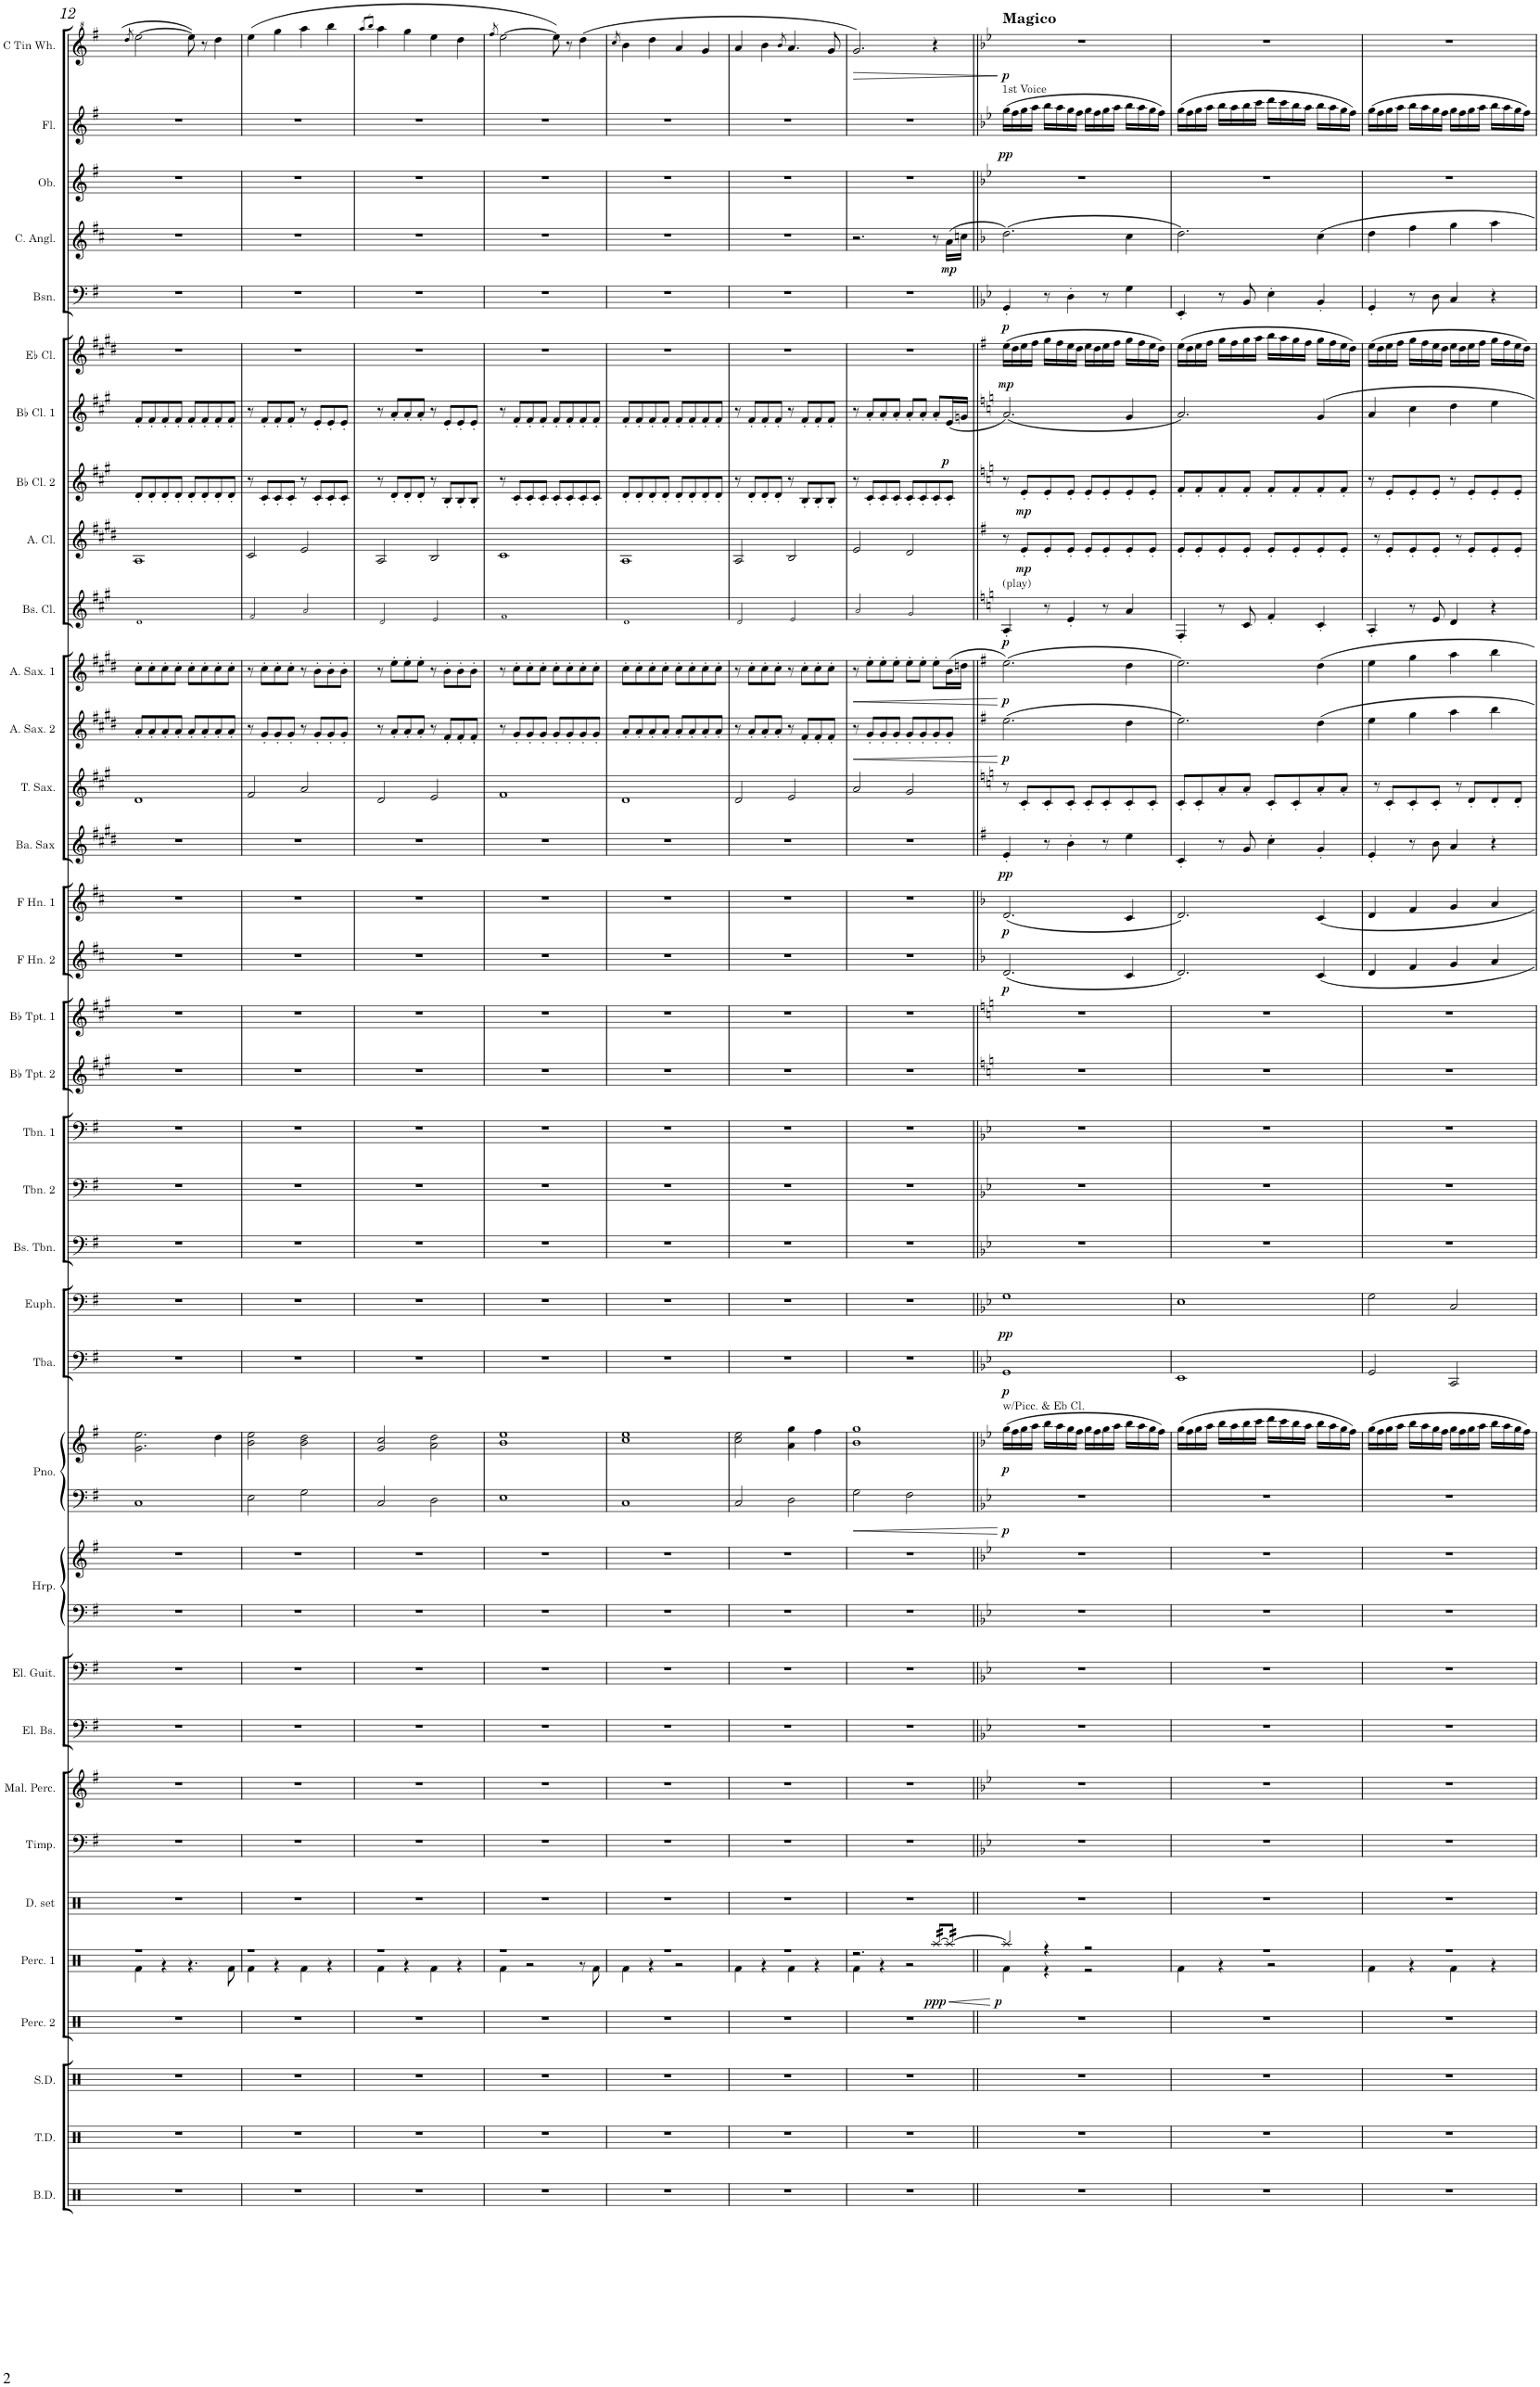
**kern	**kern	**kern	**kern	**kern	**dynam	**kern	**kern	**kern	**kern	**kern	**kern	**kern	**kern	**kern	**dynam	**kern	**dynam	**kern	**dynam	**kern	**kern	**kern	**kern	**kern	**kern	**dynam	**kern	**dynam	**kern	**dynam	**kern	**kern	**dynam	**kern	**dynam	**kern	**dynam	**kern	**dynam	**kern	**dynam	**kern	**dynam	**kern	**dynam	**kern	**dynam	**kern	**dynam	**kern	**kern	**dynam	**kern	**dynam
*part35	*part34	*part33	*part32	*part31	*part31	*part30	*part29	*part28	*part27	*part26	*part25	*part25	*part24	*part24	*part24	*part23	*part23	*part22	*part22	*part21	*part20	*part19	*part18	*part17	*part16	*part16	*part15	*part15	*part14	*part14	*part13	*part12	*part12	*part11	*part11	*part10	*part10	*part9	*part9	*part8	*part8	*part7	*part7	*part6	*part6	*part5	*part5	*part4	*part4	*part3	*part2	*part2	*part1	*part1
*staff37	*staff36	*staff35	*staff34	*staff33	*staff33	*staff32	*staff31	*staff30	*staff29	*staff28	*staff27	*staff26	*staff25	*staff24	*staff24/25	*staff23	*staff23	*staff22	*staff22	*staff21	*staff20	*staff19	*staff18	*staff17	*staff16	*staff16	*staff15	*staff15	*staff14	*staff14	*staff13	*staff12	*staff12	*staff11	*staff11	*staff10	*staff10	*staff9	*staff9	*staff8	*staff8	*staff7	*staff7	*staff6	*staff6	*staff5	*staff5	*staff4	*staff4	*staff3	*staff2	*staff2	*staff1	*staff1
*I"Bass drum	*I"Tenor drum	*I"Snare drum	*I"Percussion 2	*I"Percussion 1	*	*I"Drumset	*I"Timpani	*I"Mallet Percussion	*I"Elektric Bass	*I"Electric Guitar (Distortion)	*I"Harp	*	*I"Piano	*	*	*I"Tuba	*	*I"Euphonium	*	*I"Bass Trombone	*I"Trombone 2	*I"Trombone 1	*I"Trumpet in Bb 2	*I"Trumpet in Bb 1	*I"Horn in F 2	*	*I"Horn in F 1	*	*I"Baritone Saxophone	*	*I"Tenor Saxophone	*I"Alto Saxophone 2	*	*I"Alto Saxophone 1	*	*I"Bass Clarinet	*	*I"Alto Clarinet	*	*I"Clarinet in Bb 2	*	*I"Clarinet in Bb 1	*	*I"Clarinet in Eb	*	*I"Bassoon	*	*I"Cor Anglais	*	*I"Oboe	*I"Flute	*	*I"Piccolo	*
*I'B.D.	*I'T.D.	*I'S.D.	*I'Perc. 2	*I'Perc. 1	*	*I'D. set	*I'Timp.	*I'Mal. Perc.	*I'El. Bs.	*I'El. Guit.	*I'Hrp.	*	*I'Pno.	*	*	*I'Tba.	*	*I'Euph.	*	*I'Bs. Tbn.	*I'Tbn. 2	*I'Tbn. 1	*	*	*	*	*	*	*I'Ba. Sax	*	*I'T. Sax.	*I'A. Sax. 2	*	*I'A. Sax. 1	*	*I'Bs. Cl.	*	*I'A. Cl.	*	*	*	*	*	*	*	*I'Bsn.	*	*I'C. Angl.	*	*I'Ob.	*I'Fl.	*	*I'Picc.	*
!!LO:PB:g=z
*clefX	*clefX	*clefX	*clefX	*clefX	*	*clefX	*clefF4	*clefG2	*clefF4	*clefF4	*clefF4	*clefG2	*clefF4	*clefG2	*	*clefF4	*	*clefF4	*	*clefF4	*clefF4	*clefF4	*clefG2	*clefG2	*clefG2	*	*clefG2	*	*clefG2	*	*clefG2	*clefG2	*	*clefG2	*	*clefG2	*	*clefG2	*	*clefG2	*	*clefG2	*	*clefG2	*	*clefF4	*	*clefG2	*	*clefG2	*clefG2	*	*clefG^2	*
*	*	*	*	*	*	*	*	*Trd-14c-24	*Trd7c12	*	*	*	*	*	*	*	*	*	*	*	*	*	*Trd1c2	*Trd1c2	*Trd4c7	*	*Trd4c7	*	*Trd12c21	*	*Trd8c14	*Trd5c9	*	*Trd5c9	*	*Trd1c2	*	*Trd1c2	*	*Trd1c2	*	*Trd1c2	*	*Trd1c2	*	*	*	*Trd4c7	*	*	*	*	*Trd-7c-12	*
*k[]	*k[]	*k[]	*k[]	*k[]	*	*k[]	*k[f#]	*k[f#]	*k[f#]	*k[f#]	*k[f#]	*k[f#]	*k[f#]	*k[f#]	*	*k[f#]	*	*k[f#]	*	*k[f#]	*k[f#]	*k[f#]	*k[f#c#g#]	*k[f#c#g#]	*k[f#c#]	*	*k[f#c#]	*	*k[f#c#g#d#]	*	*k[f#c#g#]	*k[f#c#g#d#]	*	*k[f#c#g#d#]	*	*k[f#c#g#]	*	*k[f#c#g#d#]	*	*k[f#c#g#]	*	*k[f#c#g#]	*	*k[f#c#g#d#]	*	*k[f#]	*	*k[f#c#]	*	*k[f#]	*k[f#]	*	*k[f#]	*
*M4/4	*M4/4	*M4/4	*M4/4	*M4/4	*	*M4/4	*M4/4	*M4/4	*M4/4	*M4/4	*M4/4	*M4/4	*M4/4	*M4/4	*	*M4/4	*	*M4/4	*	*M4/4	*M4/4	*M4/4	*M4/4	*M4/4	*M4/4	*	*M4/4	*	*M4/4	*	*M4/4	*M4/4	*	*M4/4	*	*M4/4	*	*M4/4	*	*M4/4	*	*M4/4	*	*M4/4	*	*M4/4	*	*M4/4	*	*M4/4	*M4/4	*	*M4/4	*
=12	=12	=12	=12	=12	=12	=12	=12	=12	=12	=12	=12	=12	=12	=12	=12	=12	=12	=12	=12	=12	=12	=12	=12	=12	=12	=12	=12	=12	=12	=12	=12	=12	=12	=12	=12	=12	=12	=12	=12	=12	=12	=12	=12	=12	=12	=12	=12	=12	=12	=12	=12	=12	=12	=12
.	.	.	.	.	.	.	.	.	.	.	.	.	.	.	.	.	.	.	.	.	.	.	.	.	.	.	.	.	.	.	.	.	.	.	.	.	.	.	.	.	.	.	.	.	.	.	.	.	.	.	.	.	8qddd/	.
*	*	*	*	*^	*	*	*	*	*	*	*	*	*	*	*	*	*	*	*	*	*	*	*	*	*	*	*	*	*	*	*	*	*	*	*	*	*	*	*	*	*	*	*	*	*	*	*	*	*	*	*	*	*	*
1r	1r	1r	1r	1r	4Rf\	.	1r	1r	1r	1r	1r	1r	1r	1C	2.g\ 2.ee\	.	1r	.	1r	.	1r	1r	1r	1r	1r	1r	.	1r	.	1r	.	1d	8a'/L	.	8cc#'\L	.	1d	.	1A	.	8d'/L	.	8f#'/L	.	1r	.	1r	.	1r	.	1r	1r	.	[2eee\	.
.	.	.	.	.	.	.	.	.	.	.	.	.	.	.	.	.	.	.	.	.	.	.	.	.	.	.	.	.	.	.	.	.	8a'/	.	8cc#'\	.	.	.	.	.	8d'/	.	8f#'/	.	.	.	.	.	.	.	.	.	.	.	.
.	.	.	.	.	4r	.	.	.	.	.	.	.	.	.	.	.	.	.	.	.	.	.	.	.	.	.	.	.	.	.	.	.	8a'/	.	8cc#'\	.	.	.	.	.	8d'/	.	8f#'/	.	.	.	.	.	.	.	.	.	.	.	.
.	.	.	.	.	.	.	.	.	.	.	.	.	.	.	.	.	.	.	.	.	.	.	.	.	.	.	.	.	.	.	.	.	8a'/J	.	8cc#'\J	.	.	.	.	.	8d'/J	.	8f#'/J	.	.	.	.	.	.	.	.	.	.	.	.
.	.	.	.	.	4.r	.	.	.	.	.	.	.	.	.	.	.	.	.	.	.	.	.	.	.	.	.	.	.	.	.	.	.	8a'/L	.	8cc#'\L	.	.	.	.	.	8d'/L	.	8f#'/L	.	.	.	.	.	.	.	.	.	.	8eee\]	.
.	.	.	.	.	.	.	.	.	.	.	.	.	.	.	.	.	.	.	.	.	.	.	.	.	.	.	.	.	.	.	.	.	8a'/	.	8cc#'\	.	.	.	.	.	8d'/	.	8f#'/	.	.	.	.	.	.	.	.	.	.	8r	.
.	.	.	.	.	.	.	.	.	.	.	.	.	.	.	4dd\	.	.	.	.	.	.	.	.	.	.	.	.	.	.	.	.	.	8a'/	.	8cc#'\	.	.	.	.	.	8d'/	.	8f#'/	.	.	.	.	.	.	.	.	.	.	4ddd\	.
.	.	.	.	.	8Rf\	.	.	.	.	.	.	.	.	.	.	.	.	.	.	.	.	.	.	.	.	.	.	.	.	.	.	.	8a'/J	.	8cc#'\J	.	.	.	.	.	8d'/J	.	8f#'/J	.	.	.	.	.	.	.	.	.	.	.	.
=13	=13	=13	=13	=13	=13	=13	=13	=13	=13	=13	=13	=13	=13	=13	=13	=13	=13	=13	=13	=13	=13	=13	=13	=13	=13	=13	=13	=13	=13	=13	=13	=13	=13	=13	=13	=13	=13	=13	=13	=13	=13	=13	=13	=13	=13	=13	=13	=13	=13	=13	=13	=13	=13	=13	=13
1r	1r	1r	1r	1r	4Rf\	.	1r	1r	1r	1r	1r	1r	1r	2E\	2b\ 2ee\	.	1r	.	1r	.	1r	1r	1r	1r	1r	1r	.	1r	.	1r	.	2f#/	8r	.	8r	.	2f#/	.	2c#/	.	8r	.	8r	.	1r	.	1r	.	1r	.	1r	1r	.	(4eee\	.
.	.	.	.	.	.	.	.	.	.	.	.	.	.	.	.	.	.	.	.	.	.	.	.	.	.	.	.	.	.	.	.	.	8g#'/L	.	8cc#'\L	.	.	.	.	.	8c#'/L	.	8f#'/L	.	.	.	.	.	.	.	.	.	.	.	.
.	.	.	.	.	4r	.	.	.	.	.	.	.	.	.	.	.	.	.	.	.	.	.	.	.	.	.	.	.	.	.	.	.	8g#'/	.	8cc#'\	.	.	.	.	.	8c#'/	.	8f#'/	.	.	.	.	.	.	.	.	.	.	4ggg\	.
.	.	.	.	.	.	.	.	.	.	.	.	.	.	.	.	.	.	.	.	.	.	.	.	.	.	.	.	.	.	.	.	.	8g#'/J	.	8cc#'\J	.	.	.	.	.	8c#'/J	.	8f#'/J	.	.	.	.	.	.	.	.	.	.	.	.
.	.	.	.	.	4Rf\	.	.	.	.	.	.	.	.	2G\	2b\ 2dd\	.	.	.	.	.	.	.	.	.	.	.	.	.	.	.	.	2a/	8r	.	8r	.	2a/	.	2e/	.	8r	.	8r	.	.	.	.	.	.	.	.	.	.	4aaa\	.
.	.	.	.	.	.	.	.	.	.	.	.	.	.	.	.	.	.	.	.	.	.	.	.	.	.	.	.	.	.	.	.	.	8g#'/L	.	8b'\L	.	.	.	.	.	8c#'/L	.	8e'/L	.	.	.	.	.	.	.	.	.	.	.	.
.	.	.	.	.	4r	.	.	.	.	.	.	.	.	.	.	.	.	.	.	.	.	.	.	.	.	.	.	.	.	.	.	.	8g#'/	.	8b'\	.	.	.	.	.	8c#'/	.	8e'/	.	.	.	.	.	.	.	.	.	.	4bbb\	.
.	.	.	.	.	.	.	.	.	.	.	.	.	.	.	.	.	.	.	.	.	.	.	.	.	.	.	.	.	.	.	.	.	8g#'/J	.	8b'\J	.	.	.	.	.	8c#'/J	.	8e'/J	.	.	.	.	.	.	.	.	.	.	.	.
=14	=14	=14	=14	=14	=14	=14	=14	=14	=14	=14	=14	=14	=14	=14	=14	=14	=14	=14	=14	=14	=14	=14	=14	=14	=14	=14	=14	=14	=14	=14	=14	=14	=14	=14	=14	=14	=14	=14	=14	=14	=14	=14	=14	=14	=14	=14	=14	=14	=14	=14	=14	=14	=14	=14	=14
.	.	.	.	.	.	.	.	.	.	.	.	.	.	.	.	.	.	.	.	.	.	.	.	.	.	.	.	.	.	.	.	.	.	.	.	.	.	.	.	.	.	.	.	.	.	.	.	.	.	.	.	.	.	8qaaa/L	.
.	.	.	.	.	.	.	.	.	.	.	.	.	.	.	.	.	.	.	.	.	.	.	.	.	.	.	.	.	.	.	.	.	.	.	.	.	.	.	.	.	.	.	.	.	.	.	.	.	.	.	.	.	.	8qbbb/J	.
1r	1r	1r	1r	1r	4Rf\	.	1r	1r	1r	1r	1r	1r	1r	2C/	2g/ 2cc/	.	1r	.	1r	.	1r	1r	1r	1r	1r	1r	.	1r	.	1r	.	2d/	8r	.	8r	.	2d/	.	2A/	.	8r	.	8r	.	1r	.	1r	.	1r	.	1r	1r	.	4aaa\	.
.	.	.	.	.	.	.	.	.	.	.	.	.	.	.	.	.	.	.	.	.	.	.	.	.	.	.	.	.	.	.	.	.	8a'/L	.	8ee'\L	.	.	.	.	.	8d'/L	.	8a'/L	.	.	.	.	.	.	.	.	.	.	.	.
.	.	.	.	.	4r	.	.	.	.	.	.	.	.	.	.	.	.	.	.	.	.	.	.	.	.	.	.	.	.	.	.	.	8a'/	.	8ee'\	.	.	.	.	.	8d'/	.	8a'/	.	.	.	.	.	.	.	.	.	.	4ggg\	.
.	.	.	.	.	.	.	.	.	.	.	.	.	.	.	.	.	.	.	.	.	.	.	.	.	.	.	.	.	.	.	.	.	8a'/J	.	8ee'\J	.	.	.	.	.	8d'/J	.	8a'/J	.	.	.	.	.	.	.	.	.	.	.	.
.	.	.	.	.	4Rf\	.	.	.	.	.	.	.	.	2D\	2a\ 2dd\	.	.	.	.	.	.	.	.	.	.	.	.	.	.	.	.	2e/	8r	.	8r	.	2e/	.	2B/	.	8r	.	8r	.	.	.	.	.	.	.	.	.	.	4eee\	.
.	.	.	.	.	.	.	.	.	.	.	.	.	.	.	.	.	.	.	.	.	.	.	.	.	.	.	.	.	.	.	.	.	8f#'/L	.	8b'\L	.	.	.	.	.	8B'/L	.	8e'/L	.	.	.	.	.	.	.	.	.	.	.	.
.	.	.	.	.	4r	.	.	.	.	.	.	.	.	.	.	.	.	.	.	.	.	.	.	.	.	.	.	.	.	.	.	.	8f#'/	.	8b'\	.	.	.	.	.	8B'/	.	8e'/	.	.	.	.	.	.	.	.	.	.	4ddd\	.
.	.	.	.	.	.	.	.	.	.	.	.	.	.	.	.	.	.	.	.	.	.	.	.	.	.	.	.	.	.	.	.	.	8f#'/J	.	8b'\J	.	.	.	.	.	8B'/J	.	8e'/J	.	.	.	.	.	.	.	.	.	.	.	.
=15	=15	=15	=15	=15	=15	=15	=15	=15	=15	=15	=15	=15	=15	=15	=15	=15	=15	=15	=15	=15	=15	=15	=15	=15	=15	=15	=15	=15	=15	=15	=15	=15	=15	=15	=15	=15	=15	=15	=15	=15	=15	=15	=15	=15	=15	=15	=15	=15	=15	=15	=15	=15	=15	=15	=15
.	.	.	.	.	.	.	.	.	.	.	.	.	.	.	.	.	.	.	.	.	.	.	.	.	.	.	.	.	.	.	.	.	.	.	.	.	.	.	.	.	.	.	.	.	.	.	.	.	.	.	.	.	.	8qfff#/	.
1r	1r	1r	1r	1r	4Rf\	.	1r	1r	1r	1r	1r	1r	1r	1E	1b 1ee	.	1r	.	1r	.	1r	1r	1r	1r	1r	1r	.	1r	.	1r	.	1f#	8r	.	8r	.	1f#	.	1c#	.	8r	.	8r	.	1r	.	1r	.	1r	.	1r	1r	.	[2eee\	.
.	.	.	.	.	.	.	.	.	.	.	.	.	.	.	.	.	.	.	.	.	.	.	.	.	.	.	.	.	.	.	.	.	8g#'/L	.	8cc#'\L	.	.	.	.	.	8c#'/L	.	8f#'/L	.	.	.	.	.	.	.	.	.	.	.	.
.	.	.	.	.	2r	.	.	.	.	.	.	.	.	.	.	.	.	.	.	.	.	.	.	.	.	.	.	.	.	.	.	.	8g#'/	.	8cc#'\	.	.	.	.	.	8c#'/	.	8f#'/	.	.	.	.	.	.	.	.	.	.	.	.
.	.	.	.	.	.	.	.	.	.	.	.	.	.	.	.	.	.	.	.	.	.	.	.	.	.	.	.	.	.	.	.	.	8g#'/J	.	8cc#'\J	.	.	.	.	.	8c#'/J	.	8f#'/J	.	.	.	.	.	.	.	.	.	.	.	.
.	.	.	.	.	.	.	.	.	.	.	.	.	.	.	.	.	.	.	.	.	.	.	.	.	.	.	.	.	.	.	.	.	8g#'/L	.	8cc#'\L	.	.	.	.	.	8c#'/L	.	8f#'/L	.	.	.	.	.	.	.	.	.	.	8eee\])	.
.	.	.	.	.	.	.	.	.	.	.	.	.	.	.	.	.	.	.	.	.	.	.	.	.	.	.	.	.	.	.	.	.	8g#'/	.	8cc#'\	.	.	.	.	.	8c#'/	.	8f#'/	.	.	.	.	.	.	.	.	.	.	8r	.
.	.	.	.	.	8r	.	.	.	.	.	.	.	.	.	.	.	.	.	.	.	.	.	.	.	.	.	.	.	.	.	.	.	8g#'/	.	8cc#'\	.	.	.	.	.	8c#'/	.	8f#'/	.	.	.	.	.	.	.	.	.	.	(4ddd\	.
.	.	.	.	.	8Rf\	.	.	.	.	.	.	.	.	.	.	.	.	.	.	.	.	.	.	.	.	.	.	.	.	.	.	.	8g#'/J	.	8cc#'\J	.	.	.	.	.	8c#'/J	.	8f#'/J	.	.	.	.	.	.	.	.	.	.	.	.
=16	=16	=16	=16	=16	=16	=16	=16	=16	=16	=16	=16	=16	=16	=16	=16	=16	=16	=16	=16	=16	=16	=16	=16	=16	=16	=16	=16	=16	=16	=16	=16	=16	=16	=16	=16	=16	=16	=16	=16	=16	=16	=16	=16	=16	=16	=16	=16	=16	=16	=16	=16	=16	=16	=16	=16
.	.	.	.	.	.	.	.	.	.	.	.	.	.	.	.	.	.	.	.	.	.	.	.	.	.	.	.	.	.	.	.	.	.	.	.	.	.	.	.	.	.	.	.	.	.	.	.	.	.	.	.	.	.	8qccc/	.
1r	1r	1r	1r	1r	4Rf\	.	1r	1r	1r	1r	1r	1r	1r	1C	1cc 1ee	.	1r	.	1r	.	1r	1r	1r	1r	1r	1r	.	1r	.	1r	.	1d	8a'/L	.	8cc#'\L	.	1d	.	1A	.	8d'/L	.	8f#'/L	.	1r	.	1r	.	1r	.	1r	1r	.	4bb\	.
.	.	.	.	.	.	.	.	.	.	.	.	.	.	.	.	.	.	.	.	.	.	.	.	.	.	.	.	.	.	.	.	.	8a'/	.	8cc#'\	.	.	.	.	.	8d'/	.	8f#'/	.	.	.	.	.	.	.	.	.	.	.	.
.	.	.	.	.	4r	.	.	.	.	.	.	.	.	.	.	.	.	.	.	.	.	.	.	.	.	.	.	.	.	.	.	.	8a'/	.	8cc#'\	.	.	.	.	.	8d'/	.	8f#'/	.	.	.	.	.	.	.	.	.	.	4ddd\	.
.	.	.	.	.	.	.	.	.	.	.	.	.	.	.	.	.	.	.	.	.	.	.	.	.	.	.	.	.	.	.	.	.	8a'/J	.	8cc#'\J	.	.	.	.	.	8d'/J	.	8f#'/J	.	.	.	.	.	.	.	.	.	.	.	.
.	.	.	.	.	2r	.	.	.	.	.	.	.	.	.	.	.	.	.	.	.	.	.	.	.	.	.	.	.	.	.	.	.	8a'/L	.	8cc#'\L	.	.	.	.	.	8d'/L	.	8f#'/L	.	.	.	.	.	.	.	.	.	.	4aa/	.
.	.	.	.	.	.	.	.	.	.	.	.	.	.	.	.	.	.	.	.	.	.	.	.	.	.	.	.	.	.	.	.	.	8a'/	.	8cc#'\	.	.	.	.	.	8d'/	.	8f#'/	.	.	.	.	.	.	.	.	.	.	.	.
.	.	.	.	.	.	.	.	.	.	.	.	.	.	.	.	.	.	.	.	.	.	.	.	.	.	.	.	.	.	.	.	.	8a'/	.	8cc#'\	.	.	.	.	.	8d'/	.	8f#'/	.	.	.	.	.	.	.	.	.	.	4gg/	.
.	.	.	.	.	.	.	.	.	.	.	.	.	.	.	.	.	.	.	.	.	.	.	.	.	.	.	.	.	.	.	.	.	8a'/J	.	8cc#'\J	.	.	.	.	.	8d'/J	.	8f#'/J	.	.	.	.	.	.	.	.	.	.	.	.
=17	=17	=17	=17	=17	=17	=17	=17	=17	=17	=17	=17	=17	=17	=17	=17	=17	=17	=17	=17	=17	=17	=17	=17	=17	=17	=17	=17	=17	=17	=17	=17	=17	=17	=17	=17	=17	=17	=17	=17	=17	=17	=17	=17	=17	=17	=17	=17	=17	=17	=17	=17	=17	=17	=17	=17
1r	1r	1r	1r	1r	4Rf\	.	1r	1r	1r	1r	1r	1r	1r	2C/	2cc\ 2ee\	.	1r	.	1r	.	1r	1r	1r	1r	1r	1r	.	1r	.	1r	.	2d/	8r	.	8r	.	2d/	.	2A/	.	8r	.	8r	.	1r	.	1r	.	1r	.	1r	1r	.	4aa/	.
.	.	.	.	.	.	.	.	.	.	.	.	.	.	.	.	.	.	.	.	.	.	.	.	.	.	.	.	.	.	.	.	.	8a'/L	.	8cc#'\L	.	.	.	.	.	8d'/L	.	8f#'/L	.	.	.	.	.	.	.	.	.	.	.	.
.	.	.	.	.	4r	.	.	.	.	.	.	.	.	.	.	.	.	.	.	.	.	.	.	.	.	.	.	.	.	.	.	.	8a'/	.	8cc#'\	.	.	.	.	.	8d'/	.	8f#'/	.	.	.	.	.	.	.	.	.	.	4bb\	.
.	.	.	.	.	.	.	.	.	.	.	.	.	.	.	.	.	.	.	.	.	.	.	.	.	.	.	.	.	.	.	.	.	8a'/J	.	8cc#'\J	.	.	.	.	.	8d'/J	.	8f#'/J	.	.	.	.	.	.	.	.	.	.	.	.
.	.	.	.	.	.	.	.	.	.	.	.	.	.	.	.	.	.	.	.	.	.	.	.	.	.	.	.	.	.	.	.	.	.	.	.	.	.	.	.	.	.	.	.	.	.	.	.	.	.	.	.	.	.	8qbb/	.
.	.	.	.	.	4Rf\	.	.	.	.	.	.	.	.	2D\	4a\ 4gg\	.	.	.	.	.	.	.	.	.	.	.	.	.	.	.	.	2e/	8r	.	8r	.	2e/	.	2B/	.	8r	.	8r	.	.	.	.	.	.	.	.	.	.	4.aa/	.
.	.	.	.	.	.	.	.	.	.	.	.	.	.	.	.	.	.	.	.	.	.	.	.	.	.	.	.	.	.	.	.	.	8f#'/L	.	8cc#'\L	.	.	.	.	.	8B'/L	.	8f#'/L	.	.	.	.	.	.	.	.	.	.	.	.
.	.	.	.	.	4r	.	.	.	.	.	.	.	.	.	4ff#\	.	.	.	.	.	.	.	.	.	.	.	.	.	.	.	.	.	8f#'/	.	8cc#'\	.	.	.	.	.	8B'/	.	8f#'/	.	.	.	.	.	.	.	.	.	.	.	.
.	.	.	.	.	.	.	.	.	.	.	.	.	.	.	.	.	.	.	.	.	.	.	.	.	.	.	.	.	.	.	.	.	8f#'/J	.	8cc#'\J	.	.	.	.	.	8B'/J	.	8f#'/J	.	.	.	.	.	.	.	.	.	.	8gg/	.
=18	=18	=18	=18	=18	=18	=18	=18	=18	=18	=18	=18	=18	=18	=18	=18	=18	=18	=18	=18	=18	=18	=18	=18	=18	=18	=18	=18	=18	=18	=18	=18	=18	=18	=18	=18	=18	=18	=18	=18	=18	=18	=18	=18	=18	=18	=18	=18	=18	=18	=18	=18	=18	=18	=18	=18
!	!	!	!	!	!	!	!	!	!	!	!	!	!	!	!	!	!	!	!	!	!	!	!	!	!	!	!	!	!	!	!	!	!	!LO:HP:b	!	!LO:HP:b	!	!	!	!	!	!	!	!	!	!	!	!	!	!	!	!	!	!	!LO:HP:b
1r	1r	1r	1r	2.r	4Rf\	.	1r	1r	1r	1r	1r	1r	1r	2G\	1b 1gg	.	1r	.	1r	.	1r	1r	1r	1r	1r	1r	.	1r	.	1r	.	2a/	8r	<	8r	<	2a/	.	2e/	.	8r	.	8r	.	1r	.	1r	.	2.r	.	1r	1r	.	2.gg/)	>
.	.	.	.	.	.	.	.	.	.	.	.	.	.	.	.	.	.	.	.	.	.	.	.	.	.	.	.	.	.	.	.	.	8g#'/L	.	8ee'\L	.	.	.	.	.	8c#'/L	.	8a'/L	.	.	.	.	.	.	.	.	.	.	.	.
.	.	.	.	.	4r	.	.	.	.	.	.	.	.	.	.	.	.	.	.	.	.	.	.	.	.	.	.	.	.	.	.	.	8g#'/	.	8ee'\	.	.	.	.	.	8c#'/	.	8a'/	.	.	.	.	.	.	.	.	.	.	.	.
.	.	.	.	.	.	.	.	.	.	.	.	.	.	.	.	.	.	.	.	.	.	.	.	.	.	.	.	.	.	.	.	.	8g#'/J	.	8ee'\J	.	.	.	.	.	8c#'/J	.	8a'/J	.	.	.	.	.	.	.	.	.	.	.	.
.	.	.	.	.	2r	.	.	.	.	.	.	.	.	2F#\	.	.	.	.	.	.	.	.	.	.	.	.	.	.	.	.	.	2g#/	8g#'/L	.	8ee'\L	.	2g#/	.	2d#/	.	8c#'/L	.	8a'/L	.	.	.	.	.	.	.	.	.	.	.	.
.	.	.	.	.	.	.	.	.	.	.	.	.	.	.	.	.	.	.	.	.	.	.	.	.	.	.	.	.	.	.	.	.	8g#'/	.	8ee'\J	.	.	.	.	.	8c#'/	.	8a'/J	.	.	.	.	.	.	.	.	.	.	.	.
!	!	!	!	!	!	!LO:HP:b	!	!	!	!	!	!	!	!	!	!	!	!	!	!	!	!	!	!	!	!	!	!	!	!	!	!	!	!	!	!	!	!	!	!	!	!	!	!	!	!	!	!	!	!	!	!	!	!	!
!	!	!	!	!	!	!LO:DY:n=1:b	!	!	!	!	!	!	!	!	!	!	!	!	!	!	!	!	!	!	!	!	!	!	!	!	!	!	!	!	!	!	!	!	!	!	!	!	!	!	!	!	!	!	!	!	!	!	!	!	!
*	*	*	*	*tremolo	*	*	*	*	*	*	*	*	*	*	*	*	*	*	*	*	*	*	*	*	*	*	*	*	*	*	*	*	*	*	*	*	*	*	*	*	*	*	*	*	*	*	*	*	*	*	*	*	*	*	*
.	.	.	.	[32Raa/LLL	.	< ppp	.	.	.	.	.	.	.	.	.	.	.	.	.	.	.	.	.	.	.	.	.	.	.	.	.	.	8g#'/	.	8ee'\L	.	.	.	.	.	8c#'/	.	8a'/L	.	.	.	.	.	8r	.	.	.	.	4r	.
.	.	.	.	32Raa/	.	.	.	.	.	.	.	.	.	.	.	.	.	.	.	.	.	.	.	.	.	.	.	.	.	.	.	.	.	.	.	.	.	.	.	.	.	.	.	.	.	.	.	.	.	.	.	.	.	.	.
.	.	.	.	32Raa/	.	.	.	.	.	.	.	.	.	.	.	.	.	.	.	.	.	.	.	.	.	.	.	.	.	.	.	.	.	.	.	.	.	.	.	.	.	.	.	.	.	.	.	.	.	.	.	.	.	.	.
.	.	.	.	32Raa/	.	.	.	.	.	.	.	.	.	.	.	.	.	.	.	.	.	.	.	.	.	.	.	.	.	.	.	.	.	.	.	.	.	.	.	.	.	.	.	.	.	.	.	.	.	.	.	.	.	.	.
!	!	!	!	!	!	!	!	!	!	!	!	!	!	!	!	!	!	!	!	!	!	!	!	!	!	!	!	!	!	!	!	!	!	!	!	!	!	!	!	!	!	!	!	!LO:DY:b	!	!	!	!	!	!LO:DY:b	!	!	!	!	!
.	.	.	.	32Raa/	.	.	.	.	.	.	.	.	.	.	.	.	.	.	.	.	.	.	.	.	.	.	.	.	.	.	.	.	8g#'/J	.	(16b\L	.	.	.	.	.	8c#'/J	.	(16e/L	p	.	.	.	.	(16a\LL	mp	.	.	.	.	.
.	.	.	.	32Raa/	.	.	.	.	.	.	.	.	.	.	.	.	.	.	.	.	.	.	.	.	.	.	.	.	.	.	.	.	.	.	.	.	.	.	.	.	.	.	.	.	.	.	.	.	.	.	.	.	.	.	.
.	.	.	.	32Raa/	.	.	.	.	.	.	.	.	.	.	.	.	.	.	.	.	.	.	.	.	.	.	.	.	.	.	.	.	.	.	16ddn\JJ	.	.	.	.	.	.	.	16gn/JJ	.	.	.	.	.	16ccn\JJ	.	.	.	.	.	.
.	.	.	.	32Raa/JJJ	.	.	.	.	.	.	.	.	.	.	.	.	.	.	.	.	.	.	.	.	.	.	.	.	.	.	.	.	.	.	.	.	.	.	.	.	.	.	.	.	.	.	.	.	.	.	.	.	.	.	.
*	*	*	*	*Xtremolo	*	*	*	*	*	*	*	*	*	*	*	*	*	*	*	*	*	*	*	*	*	*	*	*	*	*	*	*	*	*	*	*	*	*	*	*	*	*	*	*	*	*	*	*	*	*	*	*	*	*	*
*	*	*	*	*v	*v	*	*	*	*	*	*	*	*	*	*	*	*	*	*	*	*	*	*	*	*	*	*	*	*	*	*	*	*	*	*	*	*	*	*	*	*	*	*	*	*	*	*	*	*	*	*	*	*	*	*
.	.	.	.	.	[	.	.	.	.	.	.	.	.	.	.	.	.	.	.	.	.	.	.	.	.	.	.	.	.	.	.	.	[	.	[	.	.	.	.	.	.	.	.	.	.	.	.	.	.	.	.	.	.	]
=19||	=19||	=19||	=19||	=19||	=19||	=19||	=19||	=19||	=19||	=19||	=19||	=19||	=19||	=19||	=19||	=19||	=19||	=19||	=19||	=19||	=19||	=19||	=19||	=19||	=19||	=19||	=19||	=19||	=19||	=19||	=19||	=19||	=19||	=19||	=19||	=19||	=19||	=19||	=19||	=19||	=19||	=19||	=19||	=19||	=19||	=19||	=19||	=19||	=19||	=19||	=19||	=19||	=19||	=19||
*	*	*	*	*	*	*	*k[b-e-]	*k[b-e-]	*k[b-e-]	*k[b-e-]	*k[b-e-]	*k[b-e-]	*k[b-e-]	*k[b-e-]	*	*k[b-e-]	*	*k[b-e-]	*	*k[b-e-]	*k[b-e-]	*k[b-e-]	*k[]	*k[]	*k[b-]	*	*k[b-]	*	*k[f#]	*	*k[]	*k[f#]	*	*k[f#]	*	*k[]	*	*k[f#]	*	*k[]	*	*k[]	*	*k[f#]	*	*k[b-e-]	*	*k[b-]	*	*k[b-e-]	*k[b-e-]	*	*k[b-e-]	*
*	*	*	*	*^	*	*	*	*	*	*	*	*	*	*	*	*	*	*	*	*	*	*	*	*	*	*	*	*	*	*	*	*	*	*	*	*	*	*	*	*	*	*	*	*	*	*	*	*	*	*	*	*	*	*
!	!	!	!	!	!	!	!	!	!	!	!	!	!	!	!	!	!	!	!	!	!	!	!	!	!	!	!	!	!	!	!	!	!	!	!	!	!	!	!	!	!	!	!	!	!	!	!	!	!	!	!	!	!	!LO:TX:a:B:t=Magico	!
!	!	!	!	!	!	!	!	!	!	!	!	!	!	!	!	!	!	!	!	!	!	!	!	!	!	!	!	!	!	!	!	!	!	!	!	!	!	!	!	!	!	!	!	!	!	!	!	!	!	!	!	!LO:TX:a:t=1st Voice	!	!	!
!	!	!	!	!	!	!	!	!	!	!	!	!	!	!	!	!	!	!	!	!	!	!	!	!	!	!	!	!	!	!	!	!	!	!	!	!	!LO:TX:a:t=(play)	!	!	!	!	!	!	!	!	!	!	!	!	!	!	!	!	!	!
!	!	!	!	!	!	!	!	!	!	!	!	!	!	!	!LO:TX:a:t=w/Picc. & Eb Cl.	!	!	!	!	!	!	!	!	!	!	!	!	!	!	!	!	!	!	!	!	!	!	!	!	!	!	!	!	!	!	!	!	!	!	!	!	!	!	!	!
!	!	!	!	!	!	!LO:DY:b	!	!	!	!	!	!	!	!	!	!LO:DY:b=2	!	!	!	!	!	!	!	!	!	!	!	!	!	!	!	!	!	!	!	!	!	!	!	!	!	!	!	!	!	!	!	!	!	!	!	!	!	!	!
!	!	!	!	!	!	!	!	!	!	!	!	!	!	!	!	!LO:DY:n=1:b	!	!LO:DY:b	!	!LO:DY:b	!	!	!	!	!	!	!LO:DY:b	!	!LO:DY:b	!	!LO:DY:b	!	!	!LO:DY:b	!	!LO:DY:b	!	!LO:DY:b	!	!	!	!	!	!	!	!LO:DY:b	!	!LO:DY:b	!	!	!	!	!LO:DY:b	!	!LO:DY:b
1r	1r	1r	1r	4Raa/]	4Rf\	p	1r	1r	1r	1r	1r	1r	1r	1r	(16gg\LL	p p	1GG	p	1G	pp	1r	1r	1r	1r	1r	(2.d/	p	(2.d/	p	4e'/	pp	8r	(2.ee\	p	(2.ee\)	p	4A'/	p	8r	.	8r	.	(2.a/)	.	(16ee\LL	mp	4GG'/	p	(2.dd\)	.	1r	(16gg\LL	pp	1r	p
.	.	.	.	.	.	.	.	.	.	.	.	.	.	.	16ff\	.	.	.	.	.	.	.	.	.	.	.	.	.	.	.	.	.	.	.	.	.	.	.	.	.	.	.	.	.	16dd\	.	.	.	.	.	.	16ff\	.	.	.
!	!	!	!	!	!	!	!	!	!	!	!	!	!	!	!	!	!	!	!	!	!	!	!	!	!	!	!	!	!	!	!	!	!	!	!	!	!	!	!	!LO:DY:b	!	!LO:DY:b	!	!	!	!	!	!	!	!	!	!	!	!	!
.	.	.	.	.	.	.	.	.	.	.	.	.	.	.	16gg\	.	.	.	.	.	.	.	.	.	.	.	.	.	.	.	.	8c'/L	.	.	.	.	.	.	8e'/L	mp	8e'/L	mp	.	.	16ee\	.	.	.	.	.	.	16gg\	.	.	.
.	.	.	.	.	.	.	.	.	.	.	.	.	.	.	16aa\JJ	.	.	.	.	.	.	.	.	.	.	.	.	.	.	.	.	.	.	.	.	.	.	.	.	.	.	.	.	.	16ff#\JJ	.	.	.	.	.	.	16aa\JJ	.	.	.
.	.	.	.	4r	4r	.	.	.	.	.	.	.	.	.	16bb-\LL	.	.	.	.	.	.	.	.	.	.	.	.	.	.	8r	.	8c'/	.	.	.	.	8r	.	8e'/	.	8e'/	.	.	.	16gg\LL	.	8r	.	.	.	.	16bb-\LL	.	.	.
.	.	.	.	.	.	.	.	.	.	.	.	.	.	.	16aa\	.	.	.	.	.	.	.	.	.	.	.	.	.	.	.	.	.	.	.	.	.	.	.	.	.	.	.	.	.	16ff#\	.	.	.	.	.	.	16aa\	.	.	.
.	.	.	.	.	.	.	.	.	.	.	.	.	.	.	16gg\	.	.	.	.	.	.	.	.	.	.	.	.	.	.	4b'\	.	8c'/J	.	.	.	.	4e'/	.	8e'/J	.	8e'/J	.	.	.	16ee\	.	4D'\	.	.	.	.	16gg\	.	.	.
.	.	.	.	.	.	.	.	.	.	.	.	.	.	.	16ff\JJ	.	.	.	.	.	.	.	.	.	.	.	.	.	.	.	.	.	.	.	.	.	.	.	.	.	.	.	.	.	16dd\JJ	.	.	.	.	.	.	16ff\JJ	.	.	.
.	.	.	.	2r	2r	.	.	.	.	.	.	.	.	.	16gg\LL	.	.	.	.	.	.	.	.	.	.	.	.	.	.	.	.	8c'/L	.	.	.	.	.	.	8e'/L	.	8e'/L	.	.	.	16ee\LL	.	.	.	.	.	.	16gg\LL	.	.	.
.	.	.	.	.	.	.	.	.	.	.	.	.	.	.	16ff\	.	.	.	.	.	.	.	.	.	.	.	.	.	.	.	.	.	.	.	.	.	.	.	.	.	.	.	.	.	16dd\	.	.	.	.	.	.	16ff\	.	.	.
.	.	.	.	.	.	.	.	.	.	.	.	.	.	.	16gg\	.	.	.	.	.	.	.	.	.	.	.	.	.	.	8r	.	8c'/	.	.	.	.	8r	.	8e'/	.	8e'/	.	.	.	16ee\	.	8r	.	.	.	.	16gg\	.	.	.
.	.	.	.	.	.	.	.	.	.	.	.	.	.	.	16aa\JJ	.	.	.	.	.	.	.	.	.	.	.	.	.	.	.	.	.	.	.	.	.	.	.	.	.	.	.	.	.	16ff#\JJ	.	.	.	.	.	.	16aa\JJ	.	.	.
.	.	.	.	.	.	.	.	.	.	.	.	.	.	.	16bb-\LL	.	.	.	.	.	.	.	.	.	.	4c/	.	4c/	.	4ee\	.	8c'/	4dd\	.	4dd\	.	4a/	.	8e'/	.	8e'/	.	4g/	.	16gg\LL	.	4G\	.	4cc\	.	.	16bb-\LL	.	.	.
.	.	.	.	.	.	.	.	.	.	.	.	.	.	.	16aa\	.	.	.	.	.	.	.	.	.	.	.	.	.	.	.	.	.	.	.	.	.	.	.	.	.	.	.	.	.	16ff#\	.	.	.	.	.	.	16aa\	.	.	.
.	.	.	.	.	.	.	.	.	.	.	.	.	.	.	16gg\	.	.	.	.	.	.	.	.	.	.	.	.	.	.	.	.	8c'/J	.	.	.	.	.	.	8e'/J	.	8e'/J	.	.	.	16ee\	.	.	.	.	.	.	16gg\	.	.	.
.	.	.	.	.	.	.	.	.	.	.	.	.	.	.	16ff\JJ)	.	.	.	.	.	.	.	.	.	.	.	.	.	.	.	.	.	.	.	.	.	.	.	.	.	.	.	.	.	16dd\JJ)	.	.	.	.	.	.	16ff\JJ)	.	.	.
=20	=20	=20	=20	=20	=20	=20	=20	=20	=20	=20	=20	=20	=20	=20	=20	=20	=20	=20	=20	=20	=20	=20	=20	=20	=20	=20	=20	=20	=20	=20	=20	=20	=20	=20	=20	=20	=20	=20	=20	=20	=20	=20	=20	=20	=20	=20	=20	=20	=20	=20	=20	=20	=20	=20	=20
1r	1r	1r	1r	1r	4Rf\	.	1r	1r	1r	1r	1r	1r	1r	1r	(16gg\LL	.	1EE-	.	1E-	.	1r	1r	1r	1r	1r	2.d/)	.	2.d/)	.	4c'/	.	8c'/L	2.ee\)	.	2.ee\)	.	4F'/	.	8e'/L	.	8f'/L	.	2.a/)	.	(16ee\LL	.	4EE-'/	.	2.dd\)	.	1r	(16gg\LL	.	1r	.
.	.	.	.	.	.	.	.	.	.	.	.	.	.	.	16ff\	.	.	.	.	.	.	.	.	.	.	.	.	.	.	.	.	.	.	.	.	.	.	.	.	.	.	.	.	.	16dd\	.	.	.	.	.	.	16ff\	.	.	.
.	.	.	.	.	.	.	.	.	.	.	.	.	.	.	16gg\	.	.	.	.	.	.	.	.	.	.	.	.	.	.	.	.	8c'/	.	.	.	.	.	.	8e'/	.	8f'/	.	.	.	16ee\	.	.	.	.	.	.	16gg\	.	.	.
.	.	.	.	.	.	.	.	.	.	.	.	.	.	.	16aa\JJ	.	.	.	.	.	.	.	.	.	.	.	.	.	.	.	.	.	.	.	.	.	.	.	.	.	.	.	.	.	16ff#\JJ	.	.	.	.	.	.	16aa\JJ	.	.	.
.	.	.	.	.	4r	.	.	.	.	.	.	.	.	.	16bb-\LL	.	.	.	.	.	.	.	.	.	.	.	.	.	.	8r	.	8a'/	.	.	.	.	8r	.	8e'/	.	8f'/	.	.	.	16gg\LL	.	8r	.	.	.	.	16bb-\LL	.	.	.
.	.	.	.	.	.	.	.	.	.	.	.	.	.	.	16aa\	.	.	.	.	.	.	.	.	.	.	.	.	.	.	.	.	.	.	.	.	.	.	.	.	.	.	.	.	.	16ff#\	.	.	.	.	.	.	16aa\	.	.	.
.	.	.	.	.	.	.	.	.	.	.	.	.	.	.	16bb-\	.	.	.	.	.	.	.	.	.	.	.	.	.	.	8g/	.	8a'/J	.	.	.	.	8c/	.	8e'/J	.	8f'/J	.	.	.	16gg\	.	8BB-/	.	.	.	.	16bb-\	.	.	.
.	.	.	.	.	.	.	.	.	.	.	.	.	.	.	16ccc\JJ	.	.	.	.	.	.	.	.	.	.	.	.	.	.	.	.	.	.	.	.	.	.	.	.	.	.	.	.	.	16aa\JJ	.	.	.	.	.	.	16ccc\JJ	.	.	.
.	.	.	.	.	2r	.	.	.	.	.	.	.	.	.	16ddd\LL	.	.	.	.	.	.	.	.	.	.	.	.	.	.	4cc'\	.	8c'/L	.	.	.	.	4f'/	.	8e'/L	.	8f'/L	.	.	.	16bb\LL	.	4E-'\	.	.	.	.	16ddd\LL	.	.	.
.	.	.	.	.	.	.	.	.	.	.	.	.	.	.	16ccc\	.	.	.	.	.	.	.	.	.	.	.	.	.	.	.	.	.	.	.	.	.	.	.	.	.	.	.	.	.	16aa\	.	.	.	.	.	.	16ccc\	.	.	.
.	.	.	.	.	.	.	.	.	.	.	.	.	.	.	16bb-\	.	.	.	.	.	.	.	.	.	.	.	.	.	.	.	.	8c'/	.	.	.	.	.	.	8e'/	.	8f'/	.	.	.	16gg\	.	.	.	.	.	.	16bb-\	.	.	.
.	.	.	.	.	.	.	.	.	.	.	.	.	.	.	16aa\JJ	.	.	.	.	.	.	.	.	.	.	.	.	.	.	.	.	.	.	.	.	.	.	.	.	.	.	.	.	.	16ff#\JJ	.	.	.	.	.	.	16aa\JJ	.	.	.
.	.	.	.	.	.	.	.	.	.	.	.	.	.	.	16bb-\LL	.	.	.	.	.	.	.	.	.	.	4c/	.	4c/	.	4g'/	.	8a'/	4dd\	.	4dd\	.	4c'/	.	8e'/	.	8f'/	.	4g/	.	16gg\LL	.	4BB-'/	.	4cc\	.	.	16bb-\LL	.	.	.
.	.	.	.	.	.	.	.	.	.	.	.	.	.	.	16aa\	.	.	.	.	.	.	.	.	.	.	.	.	.	.	.	.	.	.	.	.	.	.	.	.	.	.	.	.	.	16ff#\	.	.	.	.	.	.	16aa\	.	.	.
.	.	.	.	.	.	.	.	.	.	.	.	.	.	.	16gg\	.	.	.	.	.	.	.	.	.	.	.	.	.	.	.	.	8a'/J	.	.	.	.	.	.	8e'/J	.	8f'/J	.	.	.	16ee\	.	.	.	.	.	.	16gg\	.	.	.
.	.	.	.	.	.	.	.	.	.	.	.	.	.	.	16ff\JJ)	.	.	.	.	.	.	.	.	.	.	.	.	.	.	.	.	.	.	.	.	.	.	.	.	.	.	.	.	.	16dd\JJ)	.	.	.	.	.	.	16ff\JJ)	.	.	.
=21	=21	=21	=21	=21	=21	=21	=21	=21	=21	=21	=21	=21	=21	=21	=21	=21	=21	=21	=21	=21	=21	=21	=21	=21	=21	=21	=21	=21	=21	=21	=21	=21	=21	=21	=21	=21	=21	=21	=21	=21	=21	=21	=21	=21	=21	=21	=21	=21	=21	=21	=21	=21	=21	=21	=21
1r	1r	1r	1r	1r	4Rf\	.	1r	1r	1r	1r	1r	1r	1r	1r	(16gg\LL	.	2GG/	.	2G\	.	1r	1r	1r	1r	1r	4d/	.	4d/	.	4e'/	.	8r	4ee\	.	4ee\	.	4A'/	.	8r	.	8r	.	4a/	.	(16ee\LL	.	4GG'/	.	4dd\	.	1r	(16gg\LL	.	1r	.
.	.	.	.	.	.	.	.	.	.	.	.	.	.	.	16ff\	.	.	.	.	.	.	.	.	.	.	.	.	.	.	.	.	.	.	.	.	.	.	.	.	.	.	.	.	.	16dd\	.	.	.	.	.	.	16ff\	.	.	.
.	.	.	.	.	.	.	.	.	.	.	.	.	.	.	16gg\	.	.	.	.	.	.	.	.	.	.	.	.	.	.	.	.	8c'/L	.	.	.	.	.	.	8e'/L	.	8e'/L	.	.	.	16ee\	.	.	.	.	.	.	16gg\	.	.	.
.	.	.	.	.	.	.	.	.	.	.	.	.	.	.	16aa\JJ	.	.	.	.	.	.	.	.	.	.	.	.	.	.	.	.	.	.	.	.	.	.	.	.	.	.	.	.	.	16ff#\JJ	.	.	.	.	.	.	16aa\JJ	.	.	.
.	.	.	.	.	4r	.	.	.	.	.	.	.	.	.	16bb-\LL	.	.	.	.	.	.	.	.	.	.	4f/	.	4f/	.	8r	.	8c'/	4gg\	.	4gg\	.	8r	.	8e'/	.	8e'/	.	4cc\	.	16gg\LL	.	8r	.	4ff\	.	.	16bb-\LL	.	.	.
.	.	.	.	.	.	.	.	.	.	.	.	.	.	.	16aa\	.	.	.	.	.	.	.	.	.	.	.	.	.	.	.	.	.	.	.	.	.	.	.	.	.	.	.	.	.	16ff#\	.	.	.	.	.	.	16aa\	.	.	.
.	.	.	.	.	.	.	.	.	.	.	.	.	.	.	16gg\	.	.	.	.	.	.	.	.	.	.	.	.	.	.	8b\	.	8c'/J	.	.	.	.	8e/	.	8e'/J	.	8e'/J	.	.	.	16ee\	.	8D\	.	.	.	.	16gg\	.	.	.
.	.	.	.	.	.	.	.	.	.	.	.	.	.	.	16ff\JJ	.	.	.	.	.	.	.	.	.	.	.	.	.	.	.	.	.	.	.	.	.	.	.	.	.	.	.	.	.	16dd\JJ	.	.	.	.	.	.	16ff\JJ	.	.	.
.	.	.	.	.	4Rf\	.	.	.	.	.	.	.	.	.	16gg\LL	.	2CC/	.	2C/	.	.	.	.	.	.	4g/	.	4g/	.	4a/	.	8r	4aa\	.	4aa\	.	4d/	.	8r	.	8r	.	4dd\	.	16ee\LL	.	4C/	.	4gg\	.	.	16gg\LL	.	.	.
.	.	.	.	.	.	.	.	.	.	.	.	.	.	.	16ff\	.	.	.	.	.	.	.	.	.	.	.	.	.	.	.	.	.	.	.	.	.	.	.	.	.	.	.	.	.	16dd\	.	.	.	.	.	.	16ff\	.	.	.
.	.	.	.	.	.	.	.	.	.	.	.	.	.	.	16gg\	.	.	.	.	.	.	.	.	.	.	.	.	.	.	.	.	8d'/L	.	.	.	.	.	.	8e'/L	.	8e'/L	.	.	.	16ee\	.	.	.	.	.	.	16gg\	.	.	.
.	.	.	.	.	.	.	.	.	.	.	.	.	.	.	16aa\JJ	.	.	.	.	.	.	.	.	.	.	.	.	.	.	.	.	.	.	.	.	.	.	.	.	.	.	.	.	.	16ff#\JJ	.	.	.	.	.	.	16aa\JJ	.	.	.
.	.	.	.	.	4r	.	.	.	.	.	.	.	.	.	16bb-\LL	.	.	.	.	.	.	.	.	.	.	4a/	.	4a/	.	4r	.	8d'/	4bb\	.	4bb\	.	4r	.	8e'/	.	8e'/	.	4ee\	.	16gg\LL	.	4r	.	4aa\	.	.	16bb-\LL	.	.	.
.	.	.	.	.	.	.	.	.	.	.	.	.	.	.	16aa\	.	.	.	.	.	.	.	.	.	.	.	.	.	.	.	.	.	.	.	.	.	.	.	.	.	.	.	.	.	16ff#\	.	.	.	.	.	.	16aa\	.	.	.
.	.	.	.	.	.	.	.	.	.	.	.	.	.	.	16gg\	.	.	.	.	.	.	.	.	.	.	.	.	.	.	.	.	8d'/J	.	.	.	.	.	.	8e'/J	.	8e'/J	.	.	.	16ee\	.	.	.	.	.	.	16gg\	.	.	.
.	.	.	.	.	.	.	.	.	.	.	.	.	.	.	16ff\JJ)	.	.	.	.	.	.	.	.	.	.	.	.	.	.	.	.	.	.	.	.	.	.	.	.	.	.	.	.	.	16dd\JJ)	.	.	.	.	.	.	16ff\JJ)	.	.	.
*	*	*	*	*v	*v	*	*	*	*	*	*	*	*	*	*	*	*	*	*	*	*	*	*	*	*	*	*	*	*	*	*	*	*	*	*	*	*	*	*	*	*	*	*	*	*	*	*	*	*	*	*	*	*	*	*
=	=	=	=	=	=	=	=	=	=	=	=	=	=	=	=	=	=	=	=	=	=	=	=	=	=	=	=	=	=	=	=	=	=	=	=	=	=	=	=	=	=	=	=	=	=	=	=	=	=	=	=	=	=	=
*-	*-	*-	*-	*-	*-	*-	*-	*-	*-	*-	*-	*-	*-	*-	*-	*-	*-	*-	*-	*-	*-	*-	*-	*-	*-	*-	*-	*-	*-	*-	*-	*-	*-	*-	*-	*-	*-	*-	*-	*-	*-	*-	*-	*-	*-	*-	*-	*-	*-	*-	*-	*-	*-	*-
